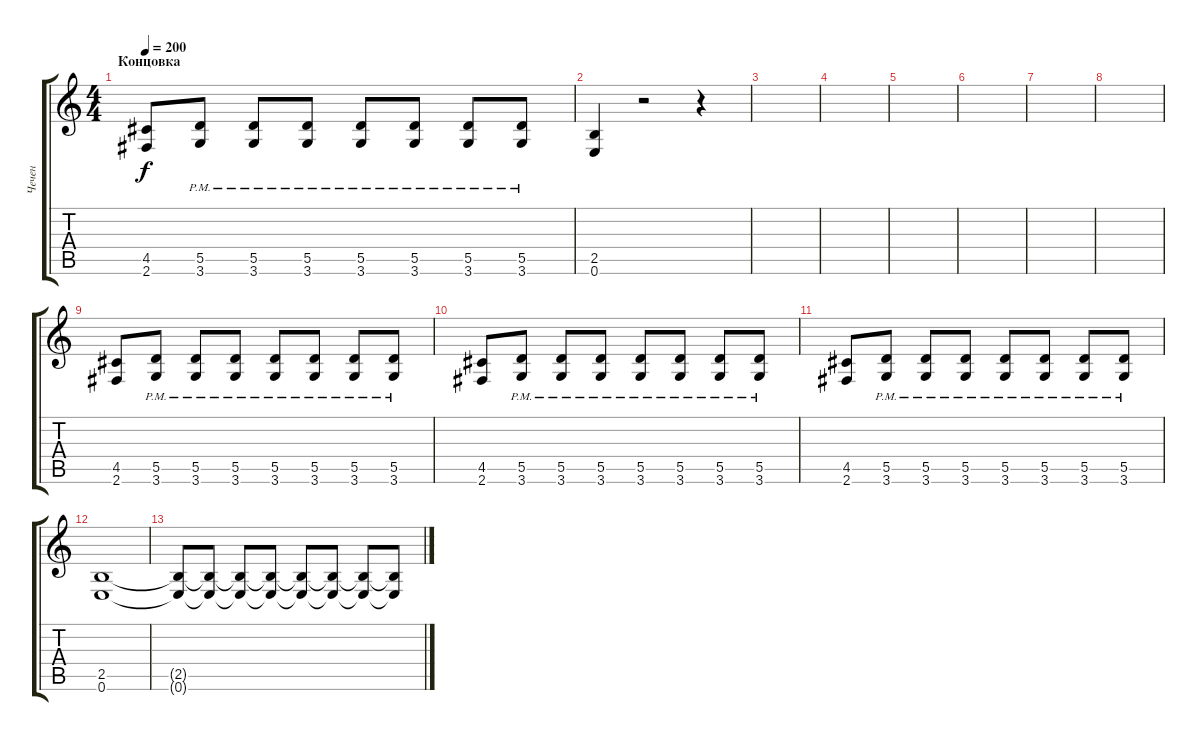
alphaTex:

\track ("Чечен" "Чечен") {instrument distortionguitar}
\staff {score tabs}
\tuning (E4 B3 G3 D3 A2 E2) {hide}
\ts (4 4)
\section ("" "Концовка")
\tempo 200
\clef g2
\ks c
(4.5 2.6).8{dy f} (5.5{pm} 3.6{pm}).8 (5.5{pm} 3.6{pm}).8 (5.5{pm} 3.6{pm}).8 (5.5{pm} 3.6{pm}).8 (5.5{pm} 3.6{pm}).8 (5.5{pm} 3.6{pm}).8 (5.5{pm} 3.6{pm}).8 |
(2.5 0.6).4 r.2 r.4 |
|
|
|
|
|
|
(4.5 2.6).8 (5.5{pm} 3.6{pm}).8 (5.5{pm} 3.6{pm}).8 (5.5{pm} 3.6{pm}).8 (5.5{pm} 3.6{pm}).8 (5.5{pm} 3.6{pm}).8 (5.5{pm} 3.6{pm}).8 (5.5{pm} 3.6{pm}).8 |
(4.5 2.6).8 (5.5{pm} 3.6{pm}).8 (5.5{pm} 3.6{pm}).8 (5.5{pm} 3.6{pm}).8 (5.5{pm} 3.6{pm}).8 (5.5{pm} 3.6{pm}).8 (5.5{pm} 3.6{pm}).8 (5.5{pm} 3.6{pm}).8 |
(4.5 2.6).8 (5.5{pm} 3.6{pm}).8 (5.5{pm} 3.6{pm}).8 (5.5{pm} 3.6{pm}).8 (5.5{pm} 3.6{pm}).8 (5.5{pm} 3.6{pm}).8 (5.5{pm} 3.6{pm}).8 (5.5{pm} 3.6{pm}).8 |
(2.5 0.6).1 |
(2.5{t} 0.6{t}).8{volume 12} (2.5{t} 0.6{t}).8{volume 8} (2.5{t} 0.6{t}).8{volume 6} (2.5{t} 0.6{t}).8{volume 4} (2.5{t} 0.6{t}).8{volume 2} (2.5{t} 0.6{t}).8 (2.5{t} 0.6{t}).8 (2.5{t} 0.6{t}).8
